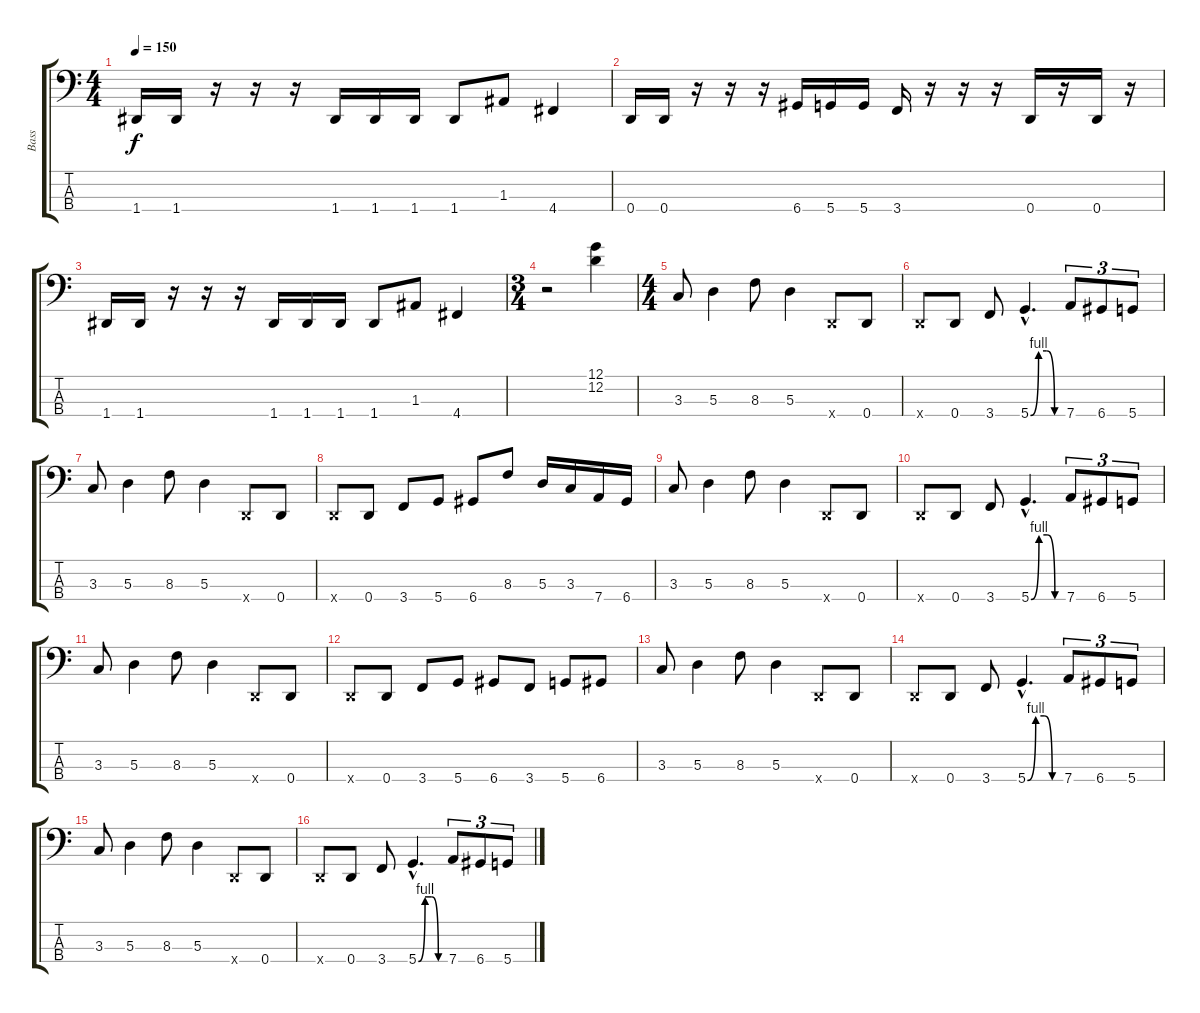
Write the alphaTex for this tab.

\track ("Bass" "Bass") {instrument electricbasspick}
\staff {score tabs}
\tuning (G2 D2 A1 D1) {hide}
\ts (4 4)
\tempo 150
\clef f4
\ks c
1.4.16{dy f} 1.4.16 r.16 r.16 r.16 1.4.16 1.4.16 1.4.16 1.4.8 1.3.8 4.4.4 |
0.4.16 0.4.16 r.16 r.16 r.16 6.4.16 5.4.16 5.4.16 3.4.16 r.16 r.16 r.16 0.4.16 r.16 0.4.16 r.16 |
1.4.16 1.4.16 r.16 r.16 r.16 1.4.16 1.4.16 1.4.16 1.4.8 1.3.8 4.4.4 |
\ts (3 4)
r.2 (12.1 12.2).4 |
\ts (4 4)
3.3.8 5.3.4 8.3.8 5.3.4 0.4{x}.8 0.4.8 |
0.4{x}.8 0.4.8 3.4.8 5.4{be (custom 0 0 15 4 30 4 45 0 60 0) hac}.4{d} 7.4.8{tu (3 2)} 6.4.8{tu (3 2)} 5.4.8{tu (3 2)} |
3.3.8 5.3.4 8.3.8 5.3.4 0.4{x}.8 0.4.8 |
0.4{x}.8 0.4.8 3.4.8 5.4.8 6.4.8 8.3.8 5.3.16 3.3.16 7.4.16 6.4.16 |
3.3.8 5.3.4 8.3.8 5.3.4 0.4{x}.8 0.4.8 |
0.4{x}.8 0.4.8 3.4.8 5.4{be (custom 0 0 15 4 30 4 45 0 60 0) hac}.4{d} 7.4.8{tu (3 2)} 6.4.8{tu (3 2)} 5.4.8{tu (3 2)} |
3.3.8 5.3.4 8.3.8 5.3.4 0.4{x}.8 0.4.8 |
0.4{x}.8 0.4.8 3.4.8 5.4.8 6.4.8 3.4.8 5.4.8 6.4.8 |
3.3.8 5.3.4 8.3.8 5.3.4 0.4{x}.8 0.4.8 |
0.4{x}.8 0.4.8 3.4.8 5.4{be (custom 0 0 15 4 30 4 45 0 60 0) hac}.4{d} 7.4.8{tu (3 2)} 6.4.8{tu (3 2)} 5.4.8{tu (3 2)} |
3.3.8 5.3.4 8.3.8 5.3.4 0.4{x}.8 0.4.8 |
0.4{x}.8 0.4.8 3.4.8 5.4{be (custom 0 0 15 4 30 4 45 0 60 0) hac}.4{d} 7.4.8{tu (3 2)} 6.4.8{tu (3 2)} 5.4.8{tu (3 2)}
